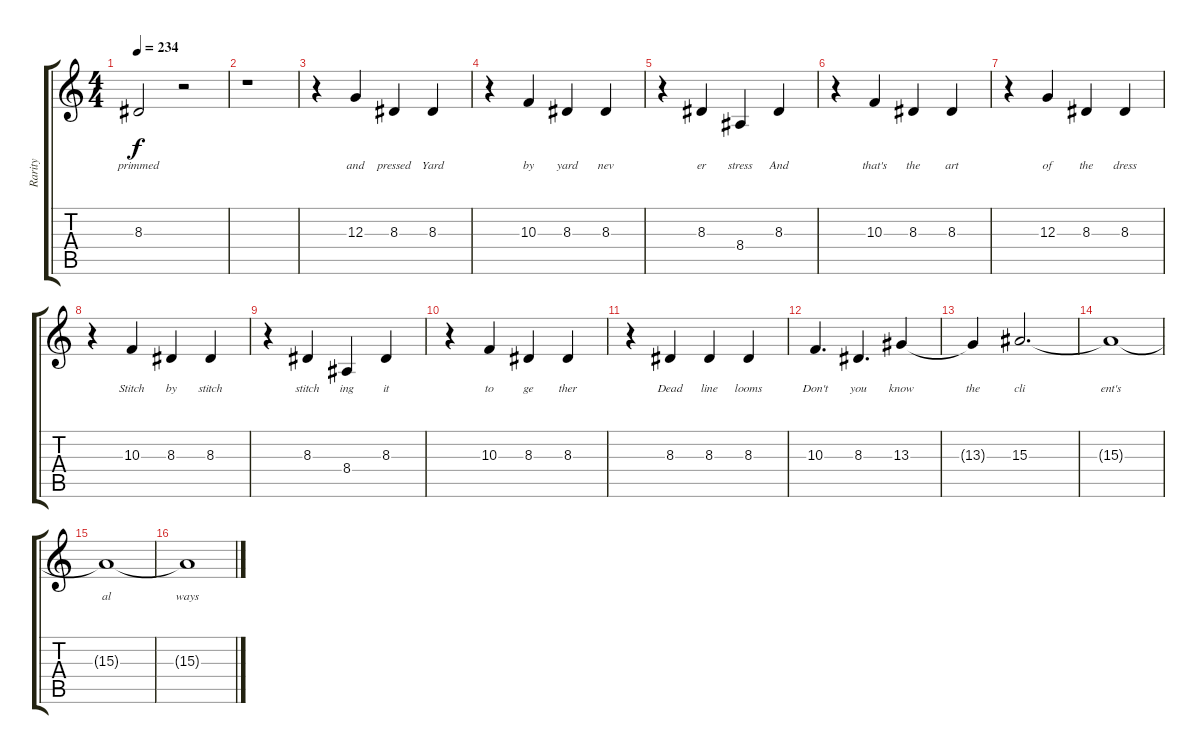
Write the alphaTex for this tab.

\track ("Rarity" "Rarity") {instrument trumpet}
\staff {score tabs}
\tuning (E4 B3 G3 D3 A2 E2) {hide}
\ts (4 4)
\tempo 234
\clef g2
\ks c
8.3{t}.2{lyrics (0 "primmed") lyrics (1 "") lyrics (2 "") lyrics (3 "") lyrics (4 "") dy f} r.2 |
r.1 |
r.4 12.3.4{lyrics (0 "and") lyrics (1 "") lyrics (2 "") lyrics (3 "") lyrics (4 "")} 8.3.4{lyrics (0 "pressed") lyrics (1 "") lyrics (2 "") lyrics (3 "") lyrics (4 "")} 8.3.4{lyrics (0 "Yard") lyrics (1 "") lyrics (2 "") lyrics (3 "") lyrics (4 "")} |
r.4 10.3.4{lyrics (0 "by") lyrics (1 "") lyrics (2 "") lyrics (3 "") lyrics (4 "")} 8.3.4{lyrics (0 "yard") lyrics (1 "") lyrics (2 "") lyrics (3 "") lyrics (4 "")} 8.3.4{lyrics (0 "nev") lyrics (1 "") lyrics (2 "") lyrics (3 "") lyrics (4 "")} |
r.4 8.3.4{lyrics (0 "er") lyrics (1 "") lyrics (2 "") lyrics (3 "") lyrics (4 "")} 8.4.4{lyrics (0 "stress") lyrics (1 "") lyrics (2 "") lyrics (3 "") lyrics (4 "")} 8.3.4{lyrics (0 "And") lyrics (1 "") lyrics (2 "") lyrics (3 "") lyrics (4 "")} |
r.4 10.3.4{lyrics (0 "that's") lyrics (1 "") lyrics (2 "") lyrics (3 "") lyrics (4 "")} 8.3.4{lyrics (0 "the") lyrics (1 "") lyrics (2 "") lyrics (3 "") lyrics (4 "")} 8.3.4{lyrics (0 "art") lyrics (1 "") lyrics (2 "") lyrics (3 "") lyrics (4 "")} |
r.4 12.3.4{lyrics (0 "of") lyrics (1 "") lyrics (2 "") lyrics (3 "") lyrics (4 "")} 8.3.4{lyrics (0 "the") lyrics (1 "") lyrics (2 "") lyrics (3 "") lyrics (4 "")} 8.3.4{lyrics (0 "dress") lyrics (1 "") lyrics (2 "") lyrics (3 "") lyrics (4 "")} |
r.4 10.3.4{lyrics (0 "Stitch") lyrics (1 "") lyrics (2 "") lyrics (3 "") lyrics (4 "")} 8.3.4{lyrics (0 "by") lyrics (1 "") lyrics (2 "") lyrics (3 "") lyrics (4 "")} 8.3.4{lyrics (0 "stitch") lyrics (1 "") lyrics (2 "") lyrics (3 "") lyrics (4 "")} |
r.4 8.3.4{lyrics (0 "stitch") lyrics (1 "") lyrics (2 "") lyrics (3 "") lyrics (4 "")} 8.4.4{lyrics (0 "ing") lyrics (1 "") lyrics (2 "") lyrics (3 "") lyrics (4 "")} 8.3.4{lyrics (0 "it") lyrics (1 "") lyrics (2 "") lyrics (3 "") lyrics (4 "")} |
r.4 10.3.4{lyrics (0 "to") lyrics (1 "") lyrics (2 "") lyrics (3 "") lyrics (4 "")} 8.3.4{lyrics (0 "ge") lyrics (1 "") lyrics (2 "") lyrics (3 "") lyrics (4 "")} 8.3.4{lyrics (0 "ther") lyrics (1 "") lyrics (2 "") lyrics (3 "") lyrics (4 "")} |
r.4 8.3.4{lyrics (0 "Dead") lyrics (1 "") lyrics (2 "") lyrics (3 "") lyrics (4 "")} 8.3.4{lyrics (0 "line") lyrics (1 "") lyrics (2 "") lyrics (3 "") lyrics (4 "")} 8.3.4{lyrics (0 "looms") lyrics (1 "") lyrics (2 "") lyrics (3 "") lyrics (4 "")} |
10.3.4{d lyrics (0 "Don't") lyrics (1 "") lyrics (2 "") lyrics (3 "") lyrics (4 "")} 8.3.4{d lyrics (0 "you") lyrics (1 "") lyrics (2 "") lyrics (3 "") lyrics (4 "")} 13.3.4{lyrics (0 "know") lyrics (1 "") lyrics (2 "") lyrics (3 "") lyrics (4 "")} |
13.3{t}.4{lyrics (0 "the") lyrics (1 "") lyrics (2 "") lyrics (3 "") lyrics (4 "")} 15.3.2{d lyrics (0 "cli") lyrics (1 "") lyrics (2 "") lyrics (3 "") lyrics (4 "")} |
15.3{t}.1{lyrics (0 "ent's") lyrics (1 "") lyrics (2 "") lyrics (3 "") lyrics (4 "")} |
15.3{t}.1{lyrics (0 "al") lyrics (1 "") lyrics (2 "") lyrics (3 "") lyrics (4 "")} |
15.3{t}.1{lyrics (0 "ways") lyrics (1 "") lyrics (2 "") lyrics (3 "") lyrics (4 "")}
